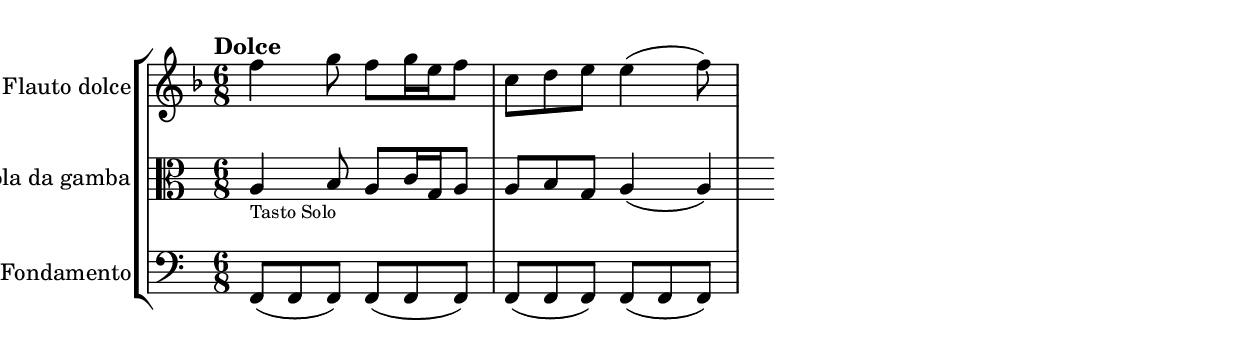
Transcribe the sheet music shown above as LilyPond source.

%%  TWV52:a1 - dolce.ly
%%  Copyright (c) 2012 Benjamin Coudrin <benjamin.coudrin@gmail.com>
%%                All Rights Reserved
%%
%%  Copyleft :
%%  This program is free software. It comes without any warranty, to
%%  the extent permitted by applicable law. You can redistribute it
%%  and/or modify it under the terms of the Do What The Fuck You Want
%%  To Public License, Version 2, as published by Sam Hocevar. See
%%  http://sam.zoy.org/wtfpl/COPYING for more details.

\score {
    \new StaffGroup <<
      %\new Staff <<
      %  \set Staff.instrumentName = #"Violino grosso"
      %  \set Staff.shortInstrumentName = #""
      %  \relative c {
      %    \time 4/4 
      %    \clef treble
      %  }
      %>>
      
      %\new Staff <<
      %  \set Staff.instrumentName = #"Viola"
      %  \set Staff.shortInstrumentName = #""
      %  \relative c {
      %    \time 4/4 
      %    \clef alto
      %  }
      %>>
      
      \new Staff <<
        \set Staff.instrumentName = #"Flauto dolce"
        \set Staff.shortInstrumentName = #""
        \relative c'' {
          \tempo "Dolce"
          \time 6/8
          \key f \major
          \clef treble
          f4 g8 f8 [g16 e f8] | % 1
          c8 [d e] e4 (f8)    | % 2
        }
      >>
      
      \new Staff <<
        \set Staff.instrumentName = #"Viola da gamba"
        \set Staff.shortInstrumentName = #""
        \relative c' {
          \time 6/8
          \clef alto
          a4 b8 a8 [c16 g a8] | % 1
          a8 b g a4 (a)       | % 2
        }
      >>
      
      \new FiguredBass \figuremode {
          \set figuredBassAlterationDirection = #LEFT
          \set figuredBassPlusDirection = #LEFT
          \override VerticalAxisGroup #'minimum-Y-extent = #'()
          \override BassFigureAlignment #'stacking-dir = #UP
          \override FiguredBass.BassFigure #'font-size = #-2
          <\markup{"Tasto Solo"}>4. | % 1
          s4.                       | % 2
      }
      
      \new Staff <<
        \set Staff.instrumentName = #"Fondamento"
        \set Staff.shortInstrumentName = #""
        \relative c, {
          \clef bass
          \time 6/8
          f8 [(f f)] f [(f f)] | % 1
          f8 [(f f)] f [(f f)] | % 2
        }
      >>
    >>
  }